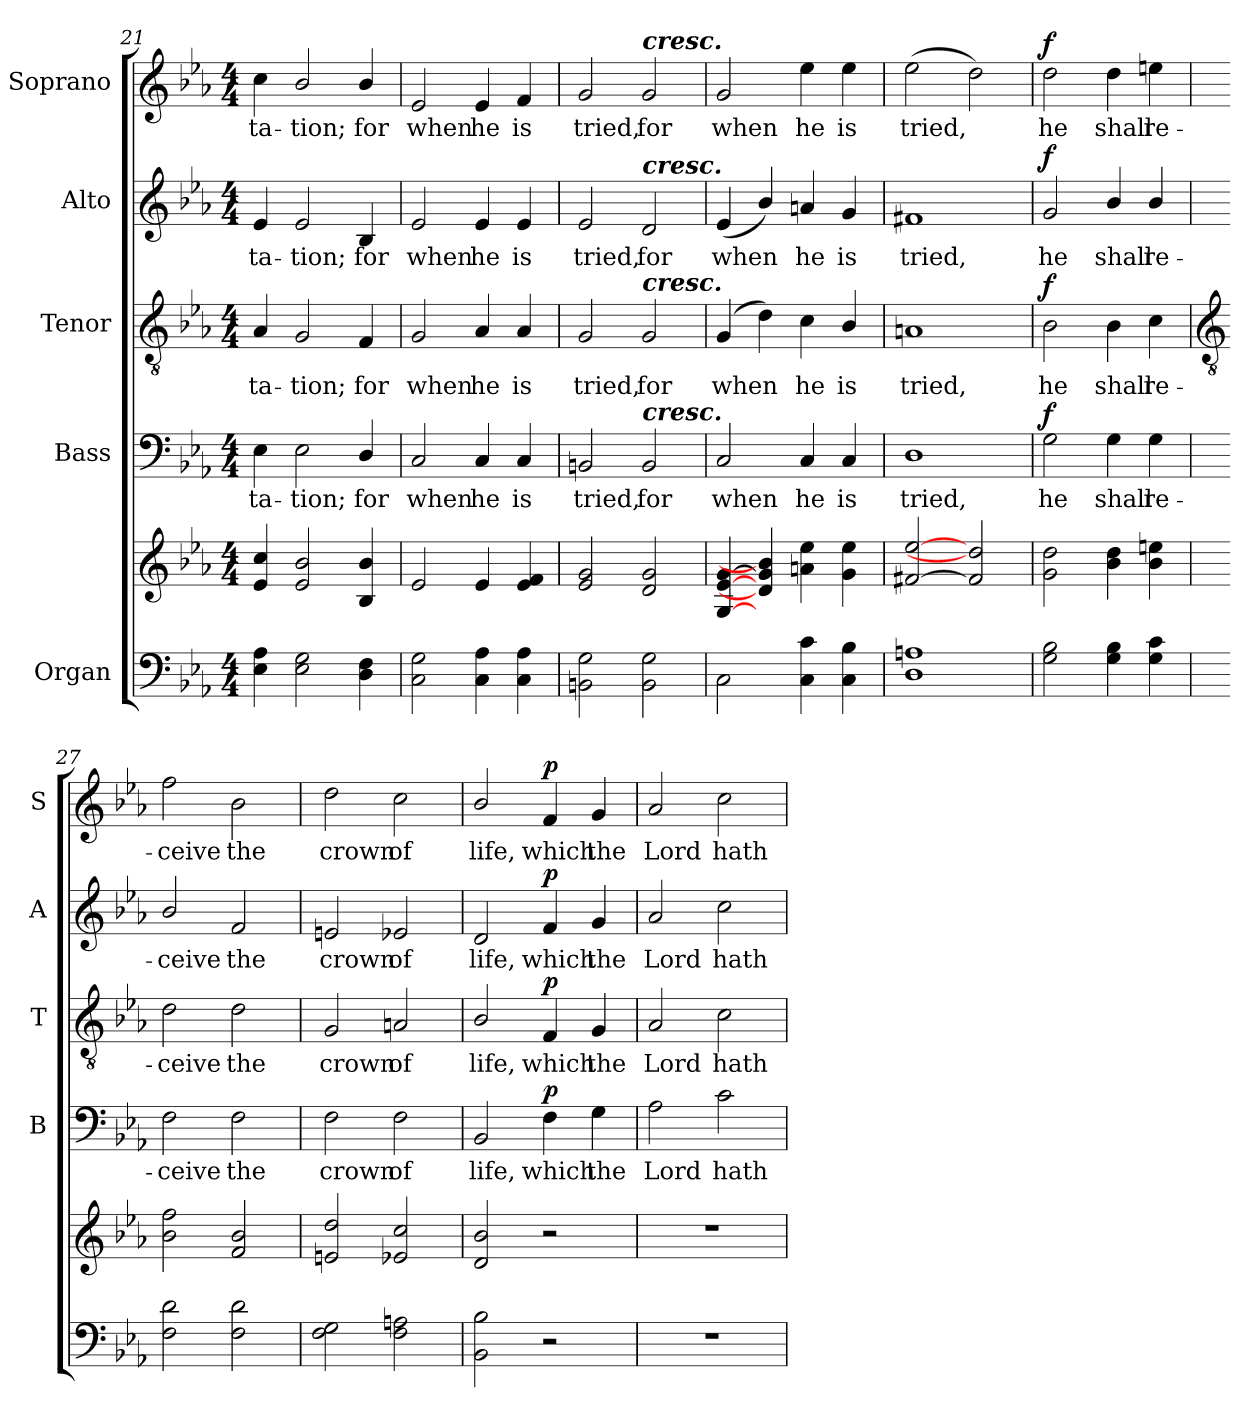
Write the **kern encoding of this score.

**kern	**kern	**kern	**text	**dynam	**kern	**text	**dynam	**kern	**text	**dynam	**kern	**text	**dynam
*part5	*part5	*part4	*part4	*part4	*part3	*part3	*part3	*part2	*part2	*part2	*part1	*part1	*part1
*staff6	*staff5	*staff4	*staff4	*staff4	*staff3	*staff3	*staff3	*staff2	*staff2	*staff2	*staff1	*staff1	*staff1
*I"Organ	*	*I"Bass	*	*	*I"Tenor	*	*	*I"Alto	*	*	*I"Soprano	*	*
*	*	*I'B	*	*	*I'T	*	*	*I'A	*	*	*I'S	*	*
!!LO:LB:g=z
*clefF4	*clefG2	*clefF4	*	*	*clefGv2	*	*	*clefG2	*	*	*clefG2	*	*
*k[b-e-a-]	*k[b-e-a-]	*k[b-e-a-]	*	*	*k[b-e-a-]	*	*	*k[b-e-a-]	*	*	*k[b-e-a-]	*	*
*E-:	*E-:	*E-:	*	*	*E-:	*	*	*E-:	*	*	*E-:	*	*
*M4/4	*M4/4	*M4/4	*	*	*M4/4	*	*	*M4/4	*	*	*M4/4	*	*
=21	=21	=21	=21	=21	=21	=21	=21	=21	=21	=21	=21	=21	=21
*	*^	*	*	*	*	*	*	*	*	*	*	*	*
!	!	!	!	!LO:LY:b	!	!	!LO:LY:b	!	!	!LO:LY:b	!	!	!LO:LY:b	!
4E- 4A-	4e-/ 4cc/	1ryy	4E-	-ta-	.	4A-	-ta-	.	4e-	-ta-	.	4cc	-ta-	.
!	!	!	!	!LO:LY:b	!	!	!LO:LY:b	!	!	!LO:LY:b	!	!	!LO:LY:b	!
2E- 2G	2e-/ 2b-/	.	2E-	-tion;	.	2G	-tion;	.	2e-	-tion;	.	2b-/	-tion;	.
!	!	!	!	!LO:LY:b	!	!	!LO:LY:b	!	!	!LO:LY:b	!	!	!LO:LY:b	!
4D\ 4F\	4B-/ 4b-/	.	4D/	for	.	4F	for	.	4B-	for	.	4b-/	for	.
=22	=22	=22	=22	=22	=22	=22	=22	=22	=22	=22	=22	=22	=22	=22
!	!	!	!	!LO:LY:b	!	!	!LO:LY:b	!	!	!LO:LY:b	!	!	!LO:LY:b	!
2C\ 2G\	2e-/	1ryy	2C	when	.	2G	when	.	2e-	when	.	2e-	when	.
!	!	!	!	!LO:LY:b	!	!	!LO:LY:b	!	!	!LO:LY:b	!	!	!LO:LY:b	!
4C\ 4A-\	4e-/	.	4C	he	.	4A-	he	.	4e-	he	.	4e-	he	.
!	!	!	!	!LO:LY:b	!	!	!LO:LY:b	!	!	!LO:LY:b	!	!	!LO:LY:b	!
4C\ 4A-\	4e-/ 4f/	.	4C	is	.	4A-	is	.	4e-	is	.	4f	is	.
=23	=23	=23	=23	=23	=23	=23	=23	=23	=23	=23	=23	=23	=23	=23
!	!	!	!	!LO:LY:b	!	!	!LO:LY:b	!	!	!LO:LY:b	!	!	!LO:LY:b	!
2BBn\ 2G\	2e-/ 2g/	1ryy	2BBn	tried,	.	2G	tried,	.	2e-	tried,	.	2g	tried,	.
!	!	!	!	!	!	!	!	!	!	!	!	!LO:TX:a:Bi:t=cresc.	!	!
!	!	!	!	!	!	!	!	!	!LO:TX:a:Bi:t=cresc.	!	!	!	!	!
!	!	!	!	!	!	!LO:TX:a:Bi:t=cresc.	!	!	!	!	!	!	!	!
!	!	!	!LO:TX:a:Bi:t=cresc.	!	!	!	!	!	!	!	!	!	!	!
!	!	!	!	!LO:LY:b	!	!	!LO:LY:b	!	!	!LO:LY:b	!	!	!LO:LY:b	!
2BB\ 2G\	2d/ 2g/	.	2BB	for	.	2G	for	.	2d	for	.	2g	for	.
=24	=24	=24	=24	=24	=24	=24	=24	=24	=24	=24	=24	=24	=24	=24
!	!	!	!	!LO:LY:b	!	!	!LO:LY:b	!	!	!LO:LY:b	!	!	!LO:LY:b	!
2C\	[4G/ [4e-/ [4g/	1ryy	2C	when	.	(4G	when	.	(<4e-	when	.	2g	when	.
.	4d/] 4g/] 4b-/]	.	.	.	.	4d)	.	.	4b-/)	.	.	.	.	.
!	!	!	!	!LO:LY:b	!	!	!LO:LY:b	!	!	!LO:LY:b	!	!	!LO:LY:b	!
4C\ 4c\	4an\ 4ee-\	.	4C	he	.	4c	he	.	4an	he	.	4ee-	he	.
!	!	!	!	!LO:LY:b	!	!	!LO:LY:b	!	!	!LO:LY:b	!	!	!LO:LY:b	!
4C\ 4B-\	4g\ 4ee-\	.	4C	is	.	4B-/	is	.	4g	is	.	4ee-	is	.
=25	=25	=25	=25	=25	=25	=25	=25	=25	=25	=25	=25	=25	=25	=25
!	!	!	!	!LO:LY:b	!	!	!LO:LY:b	!	!	!LO:LY:b	!	!	!LO:LY:b	!
1D 1An	[2f#X/ [2ee-/	1ryy	1D	tried,	.	1An	tried,	.	1f#X	tried,	.	(>2ee-	tried,	.
.	2f#/] 2dd/]	.	.	.	.	.	.	.	.	.	.	2dd)	.	.
=26	=26	=26	=26	=26	=26	=26	=26	=26	=26	=26	=26	=26	=26	=26
!	!	!	!	!LO:LY:b	!LO:DY:b	!	!LO:LY:b	!LO:DY:b	!	!LO:LY:b	!LO:DY:b	!	!LO:LY:b	!LO:DY:b
2G 2B-	2g\ 2dd\	1ryy	2G	he	f	2B-	he	f	2g	he	f	2dd	he	f
!	!	!	!	!LO:LY:b	!	!	!LO:LY:b	!	!	!LO:LY:b	!	!	!LO:LY:b	!
4G 4B-	4b-\ 4dd\	.	4G	shall	.	4B-	shall	.	4b-/	shall	.	4dd	shall	.
!	!	!	!	!LO:LY:b	!	!	!LO:LY:b	!	!	!LO:LY:b	!	!	!LO:LY:b	!
4G 4c	4b-\ 4een\	.	4G	re-	.	4c	re-	.	4b-/	re-	.	4een	re-	.
*	*v	*v	*	*	*	*	*	*	*	*	*	*	*	*
!!LO:LB:g=z
=27	=27	=27	=27	=27	=27	=27	=27	=27	=27	=27	=27	=27	=27
*	*	*	*	*	*clefGv2	*	*	*	*	*	*	*	*
!	!	!	!LO:LY:b	!	!	!LO:LY:b	!	!	!LO:LY:b	!	!	!LO:LY:b	!
2F 2d	2b-\ 2ff\	2F	-ceive	.	2d	-ceive	.	2b-/	-ceive	.	2ff	-ceive	.
!	!	!	!LO:LY:b	!	!	!LO:LY:b	!	!	!LO:LY:b	!	!	!LO:LY:b	!
2F 2d	2f/ 2b-/	2F	the	.	2d	the	.	2f	the	.	2b-	the	.
=28	=28	=28	=28	=28	=28	=28	=28	=28	=28	=28	=28	=28	=28
!	!	!	!LO:LY:b	!	!	!LO:LY:b	!	!	!LO:LY:b	!	!	!LO:LY:b	!
2F 2G	2en/ 2dd/	2F	crown	.	2G	crown	.	2en	crown	.	2dd	crown	.
!	!	!	!LO:LY:b	!	!	!LO:LY:b	!	!	!LO:LY:b	!	!	!LO:LY:b	!
2F 2An	2e-X/ 2cc/	2F	of	.	2An	of	.	2e-X	of	.	2cc	of	.
=29	=29	=29	=29	=29	=29	=29	=29	=29	=29	=29	=29	=29	=29
!	!	!	!LO:LY:b	!	!	!LO:LY:b	!	!	!LO:LY:b	!	!	!LO:LY:b	!
2BB-\ 2B-\	2d/ 2b-/	2BB-	life,	.	2B-/	life,	.	2d/	life,	.	2b-/	life,	.
!	!	!	!LO:LY:b	!LO:DY:b	!	!LO:LY:b	!LO:DY:b	!	!LO:LY:b	!LO:DY:b	!	!LO:LY:b	!LO:DY:b
2r	2r	4F	which	p	4F	which	p	4f	which	p	4f	which	p
!	!	!	!LO:LY:b	!	!	!LO:LY:b	!	!	!LO:LY:b	!	!	!LO:LY:b	!
.	.	4G	the	.	4G	the	.	4g	the	.	4g	the	.
=30	=30	=30	=30	=30	=30	=30	=30	=30	=30	=30	=30	=30	=30
!	!	!	!LO:LY:b	!	!	!LO:LY:b	!	!	!LO:LY:b	!	!	!LO:LY:b	!
1r	1r	2A-	Lord	.	2A-	Lord	.	2a-	Lord	.	2a-	Lord	.
!	!	!	!LO:LY:b	!	!	!LO:LY:b	!	!	!LO:LY:b	!	!	!LO:LY:b	!
.	.	2c	hath	.	2c	hath	.	2cc	hath	.	2cc	hath	.
=	=	=	=	=	=	=	=	=	=	=	=	=	=
*-	*-	*-	*-	*-	*-	*-	*-	*-	*-	*-	*-	*-	*-
